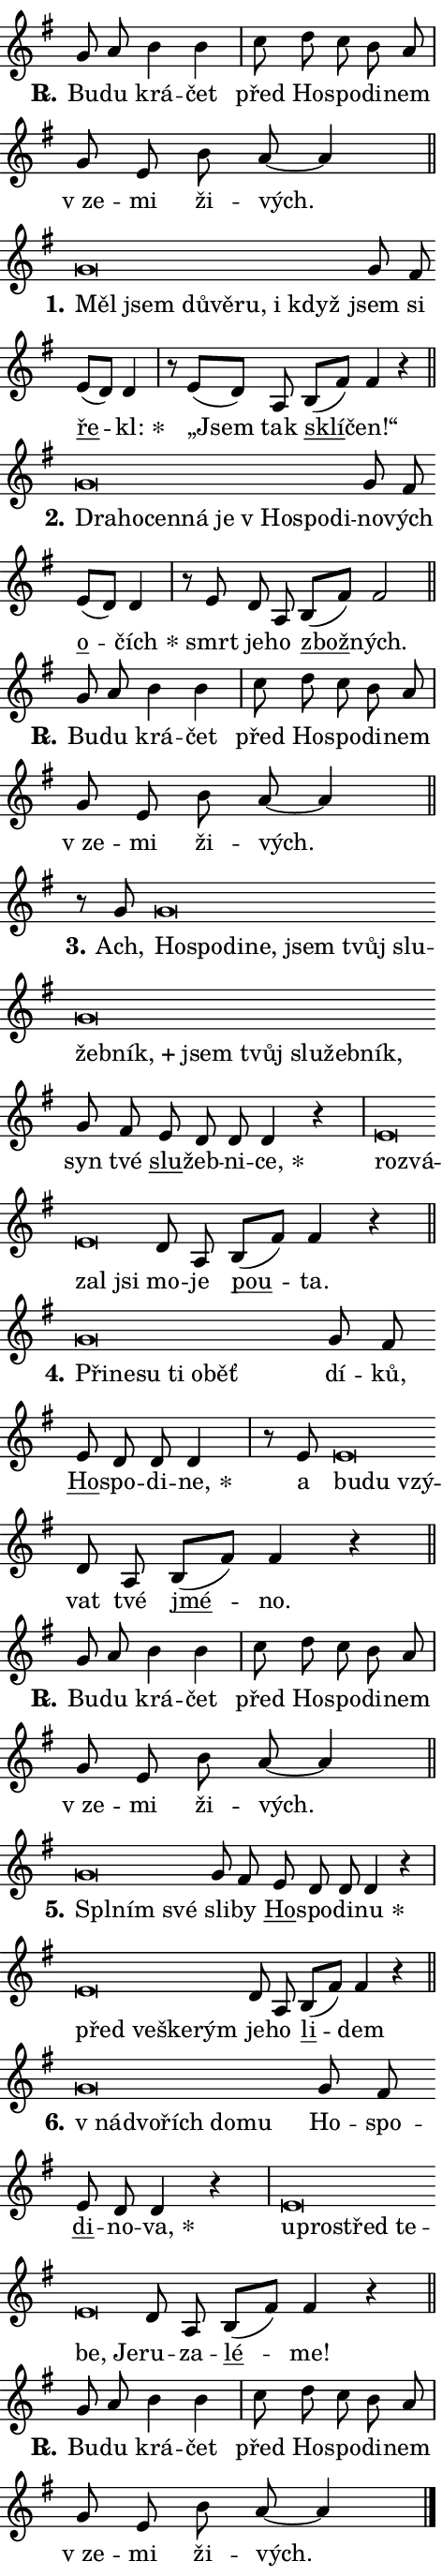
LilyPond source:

\version "2.24.0"
\header { tagline = "" }
\paper {
  indent = 0\cm
  top-margin = 0\cm
  right-margin = 0.13\cm % to fit lyric hyphens
  bottom-margin = 0\cm
  left-margin = 0\cm
  paper-width = 8\cm
  page-breaking = #ly:one-page-breaking
  system-system-spacing.basic-distance = #11
  score-system-spacing.basic-distance = #11
  ragged-last = ##f
}


%% Author: Thomas Morley
%% https://lists.gnu.org/archive/html/lilypond-user/2020-05/msg00002.html
#(define (line-position grob)
"Returns position of @var[grob} in current system:
   @code{'start}, if at first time-step
   @code{'end}, if at last time-step
   @code{'middle} otherwise
"
  (let* ((col (ly:item-get-column grob))
         (ln (ly:grob-object col 'left-neighbor))
         (rn (ly:grob-object col 'right-neighbor))
         (col-to-check-left (if (ly:grob? ln) ln col))
         (col-to-check-right (if (ly:grob? rn) rn col))
         (break-dir-left
           (and
             (ly:grob-property col-to-check-left 'non-musical #f)
             (ly:item-break-dir col-to-check-left)))
         (break-dir-right
           (and
             (ly:grob-property col-to-check-right 'non-musical #f)
             (ly:item-break-dir col-to-check-right))))
        (cond ((eqv? 1 break-dir-left) 'start)
              ((eqv? -1 break-dir-right) 'end)
              (else 'middle))))

#(define (tranparent-at-line-position vctor)
  (lambda (grob)
  "Relying on @code{line-position} select the relevant enry from @var{vctor}.
Used to determine transparency,"
    (case (line-position grob)
      ((end) (not (vector-ref vctor 0)))
      ((middle) (not (vector-ref vctor 1)))
      ((start) (not (vector-ref vctor 2))))))

noteHeadBreakVisibility =
#(define-music-function (break-visibility)(vector?)
"Makes @code{NoteHead}s transparent relying on @var{break-visibility}"
#{
  \override NoteHead.transparent =
    #(tranparent-at-line-position break-visibility)
#})

#(define delete-ledgers-for-transparent-note-heads
  (lambda (grob)
    "Reads whether a @code{NoteHead} is transparent.
If so this @code{NoteHead} is removed from @code{'note-heads} from
@var{grob}, which is supposed to be @code{LedgerLineSpanner}.
As a result ledgers are not printed for this @code{NoteHead}"
    (let* ((nhds-array (ly:grob-object grob 'note-heads))
           (nhds-list
             (if (ly:grob-array? nhds-array)
                 (ly:grob-array->list nhds-array)
                 '()))
           ;; Relies on the transparent-property being done before
           ;; Staff.LedgerLineSpanner.after-line-breaking is executed.
           ;; This is fragile ...
           (to-keep
             (remove
               (lambda (nhd)
                 (ly:grob-property nhd 'transparent #f))
               nhds-list)))
      ;; TODO find a better method to iterate over grob-arrays, similiar
      ;; to filter/remove etc for lists
      ;; For now rebuilt from scratch
      (set! (ly:grob-object grob 'note-heads)  '())
      (for-each
        (lambda (nhd)
          (ly:pointer-group-interface::add-grob grob 'note-heads nhd))
        to-keep))))

squashNotes = {
  \override NoteHead.X-extent = #'(-0.2 . 0.2)
  \override NoteHead.Y-extent = #'(-0.75 . 0)
  \override NoteHead.stencil =
    #(lambda (grob)
       (let ((pos (ly:grob-property grob 'staff-position)))
         (begin
           (if (< pos -7) (display "ERROR: Lower brevis then expected\n") (display ""))
           (if (<= pos -6) ly:text-interface::print ly:note-head::print))))
}
unSquashNotes = {
  \revert NoteHead.X-extent
  \revert NoteHead.Y-extent
  \revert NoteHead.stencil
}

hideNotes = \noteHeadBreakVisibility #begin-of-line-visible
unHideNotes = \noteHeadBreakVisibility #all-visible

% work-around for resetting accidentals
% https://lilypond.org/doc/v2.23/Documentation/notation/displaying-rhythms#unmetered-music
cadenzaMeasure = {
  \cadenzaOff
  \partial 1024 s1024
  \cadenzaOn
}

#(define-markup-command (accent layout props text) (markup?)
  "Underline accented syllable"
  (interpret-markup layout props
    #{\markup \override #'(offset . 4.3) \underline { #text }#}))

responsum = \markup \concat {
  "R" \hspace #-1.05 \path #0.1 #'((moveto 0 0.07) (lineto 0.9 0.8)) \hspace #0.05 "."
}

spaceSize = #0.6828661417322834 % exact space size for TeX Gyre Schola

\layout {
  \context {
    \Staff
    \remove "Time_signature_engraver"
    \override LedgerLineSpanner.after-line-breaking = #delete-ledgers-for-transparent-note-heads
  }
  \context {
    \Lyrics {
      \override LyricSpace.minimum-distance = \spaceSize
      \override LyricText.font-name = #"TeX Gyre Schola"
      \override LyricText.font-size = 1
      \override StanzaNumber.font-name = #"TeX Gyre Schola Bold"
      \override StanzaNumber.font-size = 1
    }
  }
  \context {
    \Score 
    \override NoteHead.text =
      #(lambda (grob) 
        (let ((pos (ly:grob-property grob 'staff-position)))
          #{\markup {
            \combine
              \halign #-0.55 \raise #(if (= pos -6) 0 0.5) \override #'(thickness . 2) \draw-line #'(3.2 . 0)
              \musicglyph "noteheads.sM1"
          }#}))
  }
}

% magnetic-lyrics.ily
%
%   written by
%     Jean Abou Samra <jean@abou-samra.fr>
%     Werner Lemberg <wl@gnu.org>
%
%   adapted by
%     Jiri Hon <jiri.hon@gmail.com>
%
% Version 2022-Apr-15

% https://www.mail-archive.com/lilypond-user@gnu.org/msg149350.html

#(define (Left_hyphen_pointer_engraver context)
   "Collect syllable-hyphen-syllable occurrences in lyrics and store
them in properties.  This engraver only looks to the left.  For
example, if the lyrics input is @code{foo -- bar}, it does the
following.

@itemize @bullet
@item
Set the @code{text} property of the @code{LyricHyphen} grob between
@q{foo} and @q{bar} to @code{foo}.

@item
Set the @code{left-hyphen} property of the @code{LyricText} grob with
text @q{foo} to the @code{LyricHyphen} grob between @q{foo} and
@q{bar}.
@end itemize

Use this auxiliary engraver in combination with the
@code{lyric-@/text::@/apply-@/magnetic-@/offset!} hook."
   (let ((hyphen #f)
         (text #f))
     (make-engraver
      (acknowledgers
       ((lyric-syllable-interface engraver grob source-engraver)
        (set! text grob)))
      (end-acknowledgers
       ((lyric-hyphen-interface engraver grob source-engraver)
        ;(when (not (grob::has-interface grob 'lyric-space-interface))
          (set! hyphen grob)));)
      ((stop-translation-timestep engraver)
       (when (and text hyphen)
         (ly:grob-set-object! text 'left-hyphen hyphen))
       (set! text #f)
       (set! hyphen #f)))))

#(define (lyric-text::apply-magnetic-offset! grob)
   "If the space between two syllables is less than the value in
property @code{LyricText@/.details@/.squash-threshold}, move the right
syllable to the left so that it gets concatenated with the left
syllable.

Use this function as a hook for
@code{LyricText@/.after-@/line-@/breaking} if the
@code{Left_@/hyphen_@/pointer_@/engraver} is active."
   (let ((hyphen (ly:grob-object grob 'left-hyphen #f)))
     (when hyphen
       (let ((left-text (ly:spanner-bound hyphen LEFT)))
         (when (grob::has-interface left-text 'lyric-syllable-interface)
           (let* ((common (ly:grob-common-refpoint grob left-text X))
                  (this-x-ext (ly:grob-extent grob common X))
                  (left-x-ext
                   (begin
                     ;; Trigger magnetism for left-text.
                     (ly:grob-property left-text 'after-line-breaking)
                     (ly:grob-extent left-text common X)))
                  ;; `delta` is the gap width between two syllables.
                  (delta (- (interval-start this-x-ext)
                            (interval-end left-x-ext)))
                  (details (ly:grob-property grob 'details))
                  (threshold (assoc-get 'squash-threshold details 0.2)))
             (when (< delta threshold)
               (let* (;; We have to manipulate the input text so that
                      ;; ligatures crossing syllable boundaries are not
                      ;; disabled.  For languages based on the Latin
                      ;; script this is essentially a beautification.
                      ;; However, for non-Western scripts it can be a
                      ;; necessity.
                      (lt (ly:grob-property left-text 'text))
                      (rt (ly:grob-property grob 'text))
                      (is-space (grob::has-interface hyphen 'lyric-space-interface))
                      (space (if is-space " " ""))
                      (extra-delta (if is-space spaceSize 0))
                      ;; Append new syllable.
                      (ltrt-space (if (and (string? lt) (string? rt))
                                (string-append lt space rt)
                                (make-concat-markup (list lt space rt))))
                      ;; Right-align `ltrt` to the right side.
                      (ltrt-space-markup (grob-interpret-markup
                               grob
                               (make-translate-markup
                                (cons (interval-length this-x-ext) 0)
                                (make-right-align-markup ltrt-space)))))
                 (begin
                   ;; Don't print `left-text`.
                   (ly:grob-set-property! left-text 'stencil #f)
                   ;; Set text and stencil (which holds all collected
                   ;; syllables so far) and shift it to the left.
                   (ly:grob-set-property! grob 'text ltrt-space)
                   (ly:grob-set-property! grob 'stencil ltrt-space-markup)
                   (ly:grob-translate-axis! grob (- (- delta extra-delta)) X))))))))))


#(define (lyric-hyphen::displace-bounds-first grob)
   ;; Make very sure this callback isn't triggered too early.
   (let ((left (ly:spanner-bound grob LEFT))
         (right (ly:spanner-bound grob RIGHT)))
     (ly:grob-property left 'after-line-breaking)
     (ly:grob-property right 'after-line-breaking)
     (ly:lyric-hyphen::print grob)))

squashThreshold = #0.4

\layout {
  \context {
    \Lyrics
    \consists #Left_hyphen_pointer_engraver
    \override LyricText.after-line-breaking =
      #lyric-text::apply-magnetic-offset!
    \override LyricHyphen.stencil = #lyric-hyphen::displace-bounds-first
    \override LyricText.details.squash-threshold = \squashThreshold
    \override LyricHyphen.minimum-distance = 0
    \override LyricHyphen.minimum-length = \squashThreshold
  }
}

squashText = \override LyricText.details.squash-threshold = 9999
unSquashText = \override LyricText.details.squash-threshold = \squashThreshold

leftText = \override LyricText.self-alignment-X = #LEFT
unLeftText = \revert LyricText.self-alignment-X

starOffset = #(lambda (grob) 
                (let ((x_offset (ly:self-alignment-interface::aligned-on-x-parent grob)))
                  (if (= x_offset 0) 0 (+ x_offset 1.2))))

star = #(define-music-function (syllable)(string?)
"Append star separator at the end of a syllable"
#{
  \once \override LyricText.X-offset = #starOffset
  \lyricmode { \markup {
    #syllable
    \override #'((font-name . "TeX Gyre Schola Bold")) \hspace #0.2 \lower #0.65 \larger "*"
  } }
#})

starAccent = #(define-music-function (syllable)(string?)
"Append star separator at the end of a syllable and make accent"
#{
  \once \override LyricText.X-offset = #starOffset
  \lyricmode { \markup {
    \accent #syllable
    \override #'((font-name . "TeX Gyre Schola Bold")) \hspace #0.2 \lower #0.65 \larger "*"
  } }
#})

breath = #(define-music-function (syllable)(string?)
"Append breathing indicator at the end of a syllable"
#{
  \lyricmode { \markup { #syllable "+" } }
#})

optionalBreath = #(define-music-function (syllable)(string?)
"Append optional breathing indicator at the end of a syllable"
#{
  \lyricmode { \markup { #syllable "(+)" } }
#})


\score {
    <<
        \new Voice = "melody" { \cadenzaOn \key g \major \relative { g'8 a b4 b \cadenzaMeasure \bar "|" c8 d c b a \cadenzaMeasure \bar "|" g e b' a~ a4 \cadenzaMeasure \bar "||" \break } }
        \new Lyrics \lyricsto "melody" { \lyricmode { \set stanza = \responsum
Bu -- du krá -- čet před Ho -- spo -- di -- nem "v ze" -- mi ži -- vých. } }
    >>
    \layout {}
}

\score {
    <<
        \new Voice = "melody" { \cadenzaOn \key g \major \relative { \squashNotes g'\breve*1/16 \hideNotes \breve*1/16 \bar "" \breve*1/16 \bar "" \breve*1/16 \bar "" \breve*1/16 \bar "" \breve*1/16 \breve*1/16 \bar "" \unHideNotes \unSquashNotes g8 fis \bar "" e[( d)] d4 \cadenzaMeasure \bar "|" r8 e8[( d8)] a \bar "" b[( fis')] fis4 r \cadenzaMeasure \bar "||" \break } }
        \new Lyrics \lyricsto "melody" { \lyricmode { \set stanza = "1."
\leftText Měl \squashText jsem dů -- vě -- ru, i když \unLeftText \unSquashText jsem si \markup \accent ře -- \star kl: „Jsem tak \markup \accent sklí -- čen!“ } }
    >>
    \layout {}
}

\score {
    <<
        \new Voice = "melody" { \cadenzaOn \key g \major \relative { \squashNotes g'\breve*1/16 \hideNotes \breve*1/16 \bar "" \breve*1/16 \bar "" \breve*1/16 \bar "" \breve*1/16 \bar "" \breve*1/16 \bar "" \breve*1/16 \breve*1/16 \bar "" \unHideNotes \unSquashNotes g8 fis \bar "" e[( d)] d4 \cadenzaMeasure \bar "|" r8 e8 d8 a \bar "" b[( fis')] fis2 \cadenzaMeasure \bar "||" \break } }
        \new Lyrics \lyricsto "melody" { \lyricmode { \set stanza = "2."
\leftText Dra -- \squashText ho -- cen -- ná je "v Ho" -- spo -- di -- \unLeftText \unSquashText no -- vých \markup \accent o -- \star čích smrt je -- ho \markup \accent zbož -- ných. } }
    >>
    \layout {}
}

\score {
    <<
        \new Voice = "melody" { \cadenzaOn \key g \major \relative { g'8 a b4 b \cadenzaMeasure \bar "|" c8 d c b a \cadenzaMeasure \bar "|" g e b' a~ a4 \cadenzaMeasure \bar "||" \break } }
        \new Lyrics \lyricsto "melody" { \lyricmode { \set stanza = \responsum
Bu -- du krá -- čet před Ho -- spo -- di -- nem "v ze" -- mi ži -- vých. } }
    >>
    \layout {}
}

\score {
    <<
        \new Voice = "melody" { \cadenzaOn \key g \major \relative { r8 g' \squashNotes g\breve*1/16 \hideNotes \breve*1/16 \bar "" \breve*1/16 \bar "" \breve*1/16 \bar "" \breve*1/16 \bar "" \breve*1/16 \bar "" \breve*1/16 \bar "" \breve*1/16 \bar "" \breve*1/16 \bar "" \breve*1/16 \bar "" \breve*1/16 \bar "" \breve*1/16 \bar "" \breve*1/16 \breve*1/16 \bar "" \unHideNotes \unSquashNotes g8 fis \bar "" e d d d4 r \cadenzaMeasure \bar "|" \squashNotes e\breve*1/16 \hideNotes \breve*1/16 \bar "" \breve*1/16 \breve*1/16 \bar "" \unHideNotes \unSquashNotes d8 a \bar "" b[( fis')] fis4 r \cadenzaMeasure \bar "||" \break } }
        \new Lyrics \lyricsto "melody" { \lyricmode { \set stanza = "3."
Ach, \leftText Ho -- \squashText spo -- di -- ne, jsem tvůj slu -- žeb -- \breath "ník," jsem tvůj slu -- žeb -- ník, \unLeftText \unSquashText syn tvé \markup \accent slu -- žeb -- ni -- \star ce, \leftText roz -- \squashText vá -- zal jsi \unLeftText \unSquashText mo -- je \markup \accent pou -- ta. } }
    >>
    \layout {}
}

\score {
    <<
        \new Voice = "melody" { \cadenzaOn \key g \major \relative { \squashNotes g'\breve*1/16 \hideNotes \breve*1/16 \bar "" \breve*1/16 \bar "" \breve*1/16 \bar "" \breve*1/16 \breve*1/16 \bar "" \unHideNotes \unSquashNotes g8 fis \bar "" e d d d4 \cadenzaMeasure \bar "|" r8 e \squashNotes e\breve*1/16 \hideNotes \breve*1/16 \breve*1/16 \bar "" \unHideNotes \unSquashNotes d8 a \bar "" b[( fis')] fis4 r \cadenzaMeasure \bar "||" \break } }
        \new Lyrics \lyricsto "melody" { \lyricmode { \set stanza = "4."
\leftText Při -- \squashText ne -- su ti o -- běť \unLeftText \unSquashText dí -- ků, \markup \accent Ho -- spo -- di -- \star ne, a \leftText bu -- \squashText du vzý -- \unLeftText \unSquashText vat tvé \markup \accent jmé -- no. } }
    >>
    \layout {}
}

\score {
    <<
        \new Voice = "melody" { \cadenzaOn \key g \major \relative { g'8 a b4 b \cadenzaMeasure \bar "|" c8 d c b a \cadenzaMeasure \bar "|" g e b' a~ a4 \cadenzaMeasure \bar "||" \break } }
        \new Lyrics \lyricsto "melody" { \lyricmode { \set stanza = \responsum
Bu -- du krá -- čet před Ho -- spo -- di -- nem "v ze" -- mi ži -- vých. } }
    >>
    \layout {}
}

\score {
    <<
        \new Voice = "melody" { \cadenzaOn \key g \major \relative { \squashNotes g'\breve*1/16 \hideNotes \breve*1/16 \breve*1/16 \bar "" \unHideNotes \unSquashNotes g8 fis \bar "" e d d d4 r \cadenzaMeasure \bar "|" \squashNotes e\breve*1/16 \hideNotes \breve*1/16 \bar "" \breve*1/16 \breve*1/16 \bar "" \unHideNotes \unSquashNotes d8 a \bar "" b[( fis')] fis4 r \cadenzaMeasure \bar "||" \break } }
        \new Lyrics \lyricsto "melody" { \lyricmode { \set stanza = "5."
\leftText Spl -- \squashText ním své \unLeftText \unSquashText sli -- by \markup \accent Ho -- spo -- di -- \star nu \leftText před \squashText ve -- ške -- rým \unLeftText \unSquashText je -- ho \markup \accent li -- dem } }
    >>
    \layout {}
}

\score {
    <<
        \new Voice = "melody" { \cadenzaOn \key g \major \relative { \squashNotes g'\breve*1/16 \hideNotes \breve*1/16 \bar "" \breve*1/16 \bar "" \breve*1/16 \breve*1/16 \bar "" \unHideNotes \unSquashNotes g8 fis \bar "" e d d4 r \cadenzaMeasure \bar "|" \squashNotes e\breve*1/16 \hideNotes \breve*1/16 \bar "" \breve*1/16 \bar "" \breve*1/16 \bar "" \breve*1/16 \breve*1/16 \bar "" \unHideNotes \unSquashNotes d8 a \bar "" b[( fis')] fis4 r \cadenzaMeasure \bar "||" \break } }
        \new Lyrics \lyricsto "melody" { \lyricmode { \set stanza = "6."
\leftText "v ná" -- \squashText dvo -- řích do -- mu \unLeftText \unSquashText Ho -- spo -- \markup \accent di -- no -- \star va, \leftText u -- \squashText pro -- střed te -- be, Je -- \unLeftText \unSquashText ru -- za -- \markup \accent lé -- me! } }
    >>
    \layout {}
}

\score {
    <<
        \new Voice = "melody" { \cadenzaOn \key g \major \relative { g'8 a b4 b \cadenzaMeasure \bar "|" c8 d c b a \cadenzaMeasure \bar "|" g e b' a~ a4 \cadenzaMeasure \bar "||" \break } \bar "|." }
        \new Lyrics \lyricsto "melody" { \lyricmode { \set stanza = \responsum
Bu -- du krá -- čet před Ho -- spo -- di -- nem "v ze" -- mi ži -- vých. } }
    >>
    \layout {}
}
